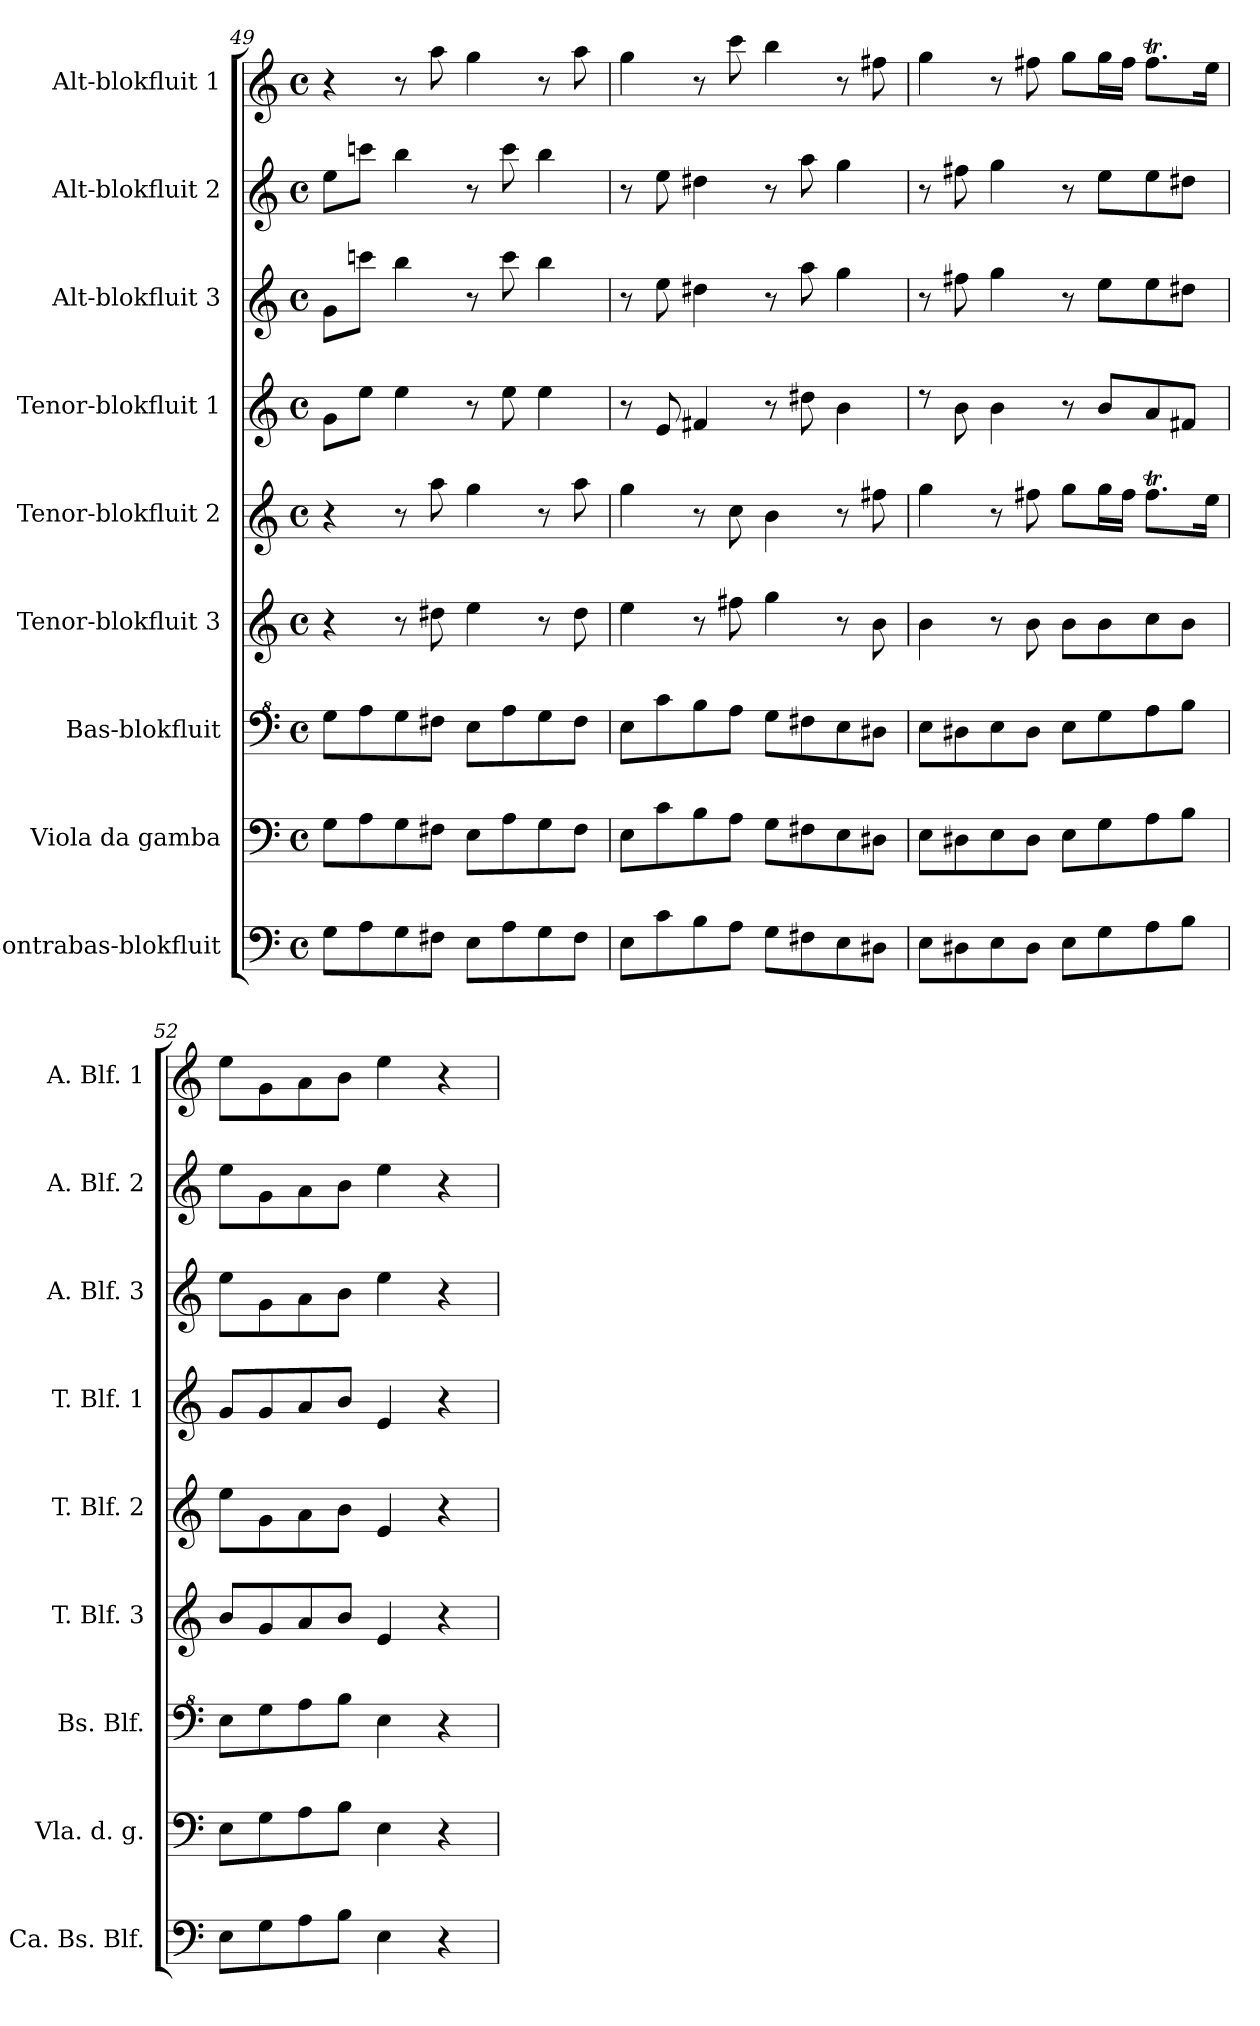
**kern	**kern	**kern	**kern	**kern	**kern	**kern	**kern	**kern
*part9	*part8	*part7	*part6	*part5	*part4	*part3	*part2	*part1
*staff9	*staff8	*staff7	*staff6	*staff5	*staff4	*staff3	*staff2	*staff1
*I"Contrabas-blokfluit	*I"Viola da gamba	*I"Bas-blokfluit	*I"Tenor-blokfluit 3	*I"Tenor-blokfluit 2	*I"Tenor-blokfluit 1	*I"Alt-blokfluit 3	*I"Alt-blokfluit 2	*I"Alt-blokfluit 1
*I'Ca. Bs. Blf.	*I'Vla. d. g.	*I'Bs. Blf.	*I'T. Blf. 3	*I'T. Blf. 2	*I'T. Blf. 1	*I'A. Blf. 3	*I'A. Blf. 2	*I'A. Blf. 1
!!LO:PB:g=z
*clefF4	*clefF4	*clefF^4	*clefG2	*clefG2	*clefG2	*clefG2	*clefG2	*clefG2
*k[]	*k[]	*k[]	*k[]	*k[]	*k[]	*k[]	*k[]	*k[]
*M4/4	*M4/4	*M4/4	*M4/4	*M4/4	*M4/4	*M4/4	*M4/4	*M4/4
*met(c)	*met(c)	*met(c)	*met(c)	*met(c)	*met(c)	*met(c)	*met(c)	*met(c)
=49	=49	=49	=49	=49	=49	=49	=49	=49
8G\L	8G\L	8g\L	4r	4r	8g\L	8g\L	8ee\L	4r
8A\	8A\	8a\	.	.	8ee\J	8cccn\J	8cccn\J	.
8G\	8G\	8g\	8r	8r	4ee\	4bb\	4bb\	8r
8F#X\J	8F#X\J	8f#X\J	8dd#X\	8aa\	.	.	.	8aa\
8E\L	8E\L	8e\L	4ee\	4gg\	8r	8r	8r	4gg\
8A\	8A\	8a\	.	.	8ee\	8ccc\	8ccc\	.
8G\	8G\	8g\	8r	8r	4ee\	4bb\	4bb\	8r
8F#\J	8F#\J	8f#\J	8dd#\	8aa\	.	.	.	8aa\
=50	=50	=50	=50	=50	=50	=50	=50	=50
8E\L	8E\L	8e\L	4ee\	4gg\	8r	8r	8r	4gg\
8c\	8c\	8cc\	.	.	8e/	8ee\	8ee\	.
8B\	8B\	8b\	8r	8r	4f#X/	4dd#X\	4dd#X\	8r
8A\J	8A\J	8a\J	8ff#X\	8cc\	.	.	.	8ccc\
8G\L	8G\L	8g\L	4gg\	4b\	8r	8r	8r	4bb\
8F#X\	8F#X\	8f#X\	.	.	8dd#X\	8aa\	8aa\	.
8E\	8E\	8e\	8r	8r	4b\	4gg\	4gg\	8r
8D#X\J	8D#X\J	8d#X\J	8b\	8ff#X\	.	.	.	8ff#X\
=51	=51	=51	=51	=51	=51	=51	=51	=51
8E\L	8E\L	8e\L	4b\	4gg\	8rdd	8r	8r	4gg\
8D#X\	8D#X\	8d#X\	.	.	8b\	8ff#X\	8ff#X\	.
8E\	8E\	8e\	8r	8r	4b\	4gg\	4gg\	8r
8D#\J	8D#\J	8d#\J	8b\	8ff#X\	.	.	.	8ff#X\
8E\L	8E\L	8e\L	8b\L	8gg\L	8r	8r	8r	8gg\L
8G\	8G\	8g\	8b\	16gg\L	8b/L	8ee\L	8ee\L	16gg\L
.	.	.	.	16ff#\JJ	.	.	.	16ff#\JJ
8A\	8A\	8a\	8cc\	8.ff#t\L	8a/	8ee\	8ee\	8.ff#t\L
8B\J	8B\J	8b\J	8b\J	.	8f#X/J	8dd#X\J	8dd#X\J	.
.	.	.	.	16ee\Jk	.	.	.	16ee\Jk
=52	=52	=52	=52	=52	=52	=52	=52	=52
8E\L	8E\L	8e\L	8b/L	8ee\L	8g/L	8ee\L	8ee\L	8ee\L
8G\	8G\	8g\	8g/	8g\	8g/	8g\	8g\	8g\
8A\	8A\	8a\	8a/	8a\	8a/	8a\	8a\	8a\
8B\J	8B\J	8b\J	8b/J	8b\J	8b/J	8b\J	8b\J	8b\J
4E\	4E\	4e\	4e/	4e/	4e/	4ee\	4ee\	4ee\
4r	4r	4r	4r	4r	4r	4r	4r	4r
=	=	=	=	=	=	=	=	=
*-	*-	*-	*-	*-	*-	*-	*-	*-
